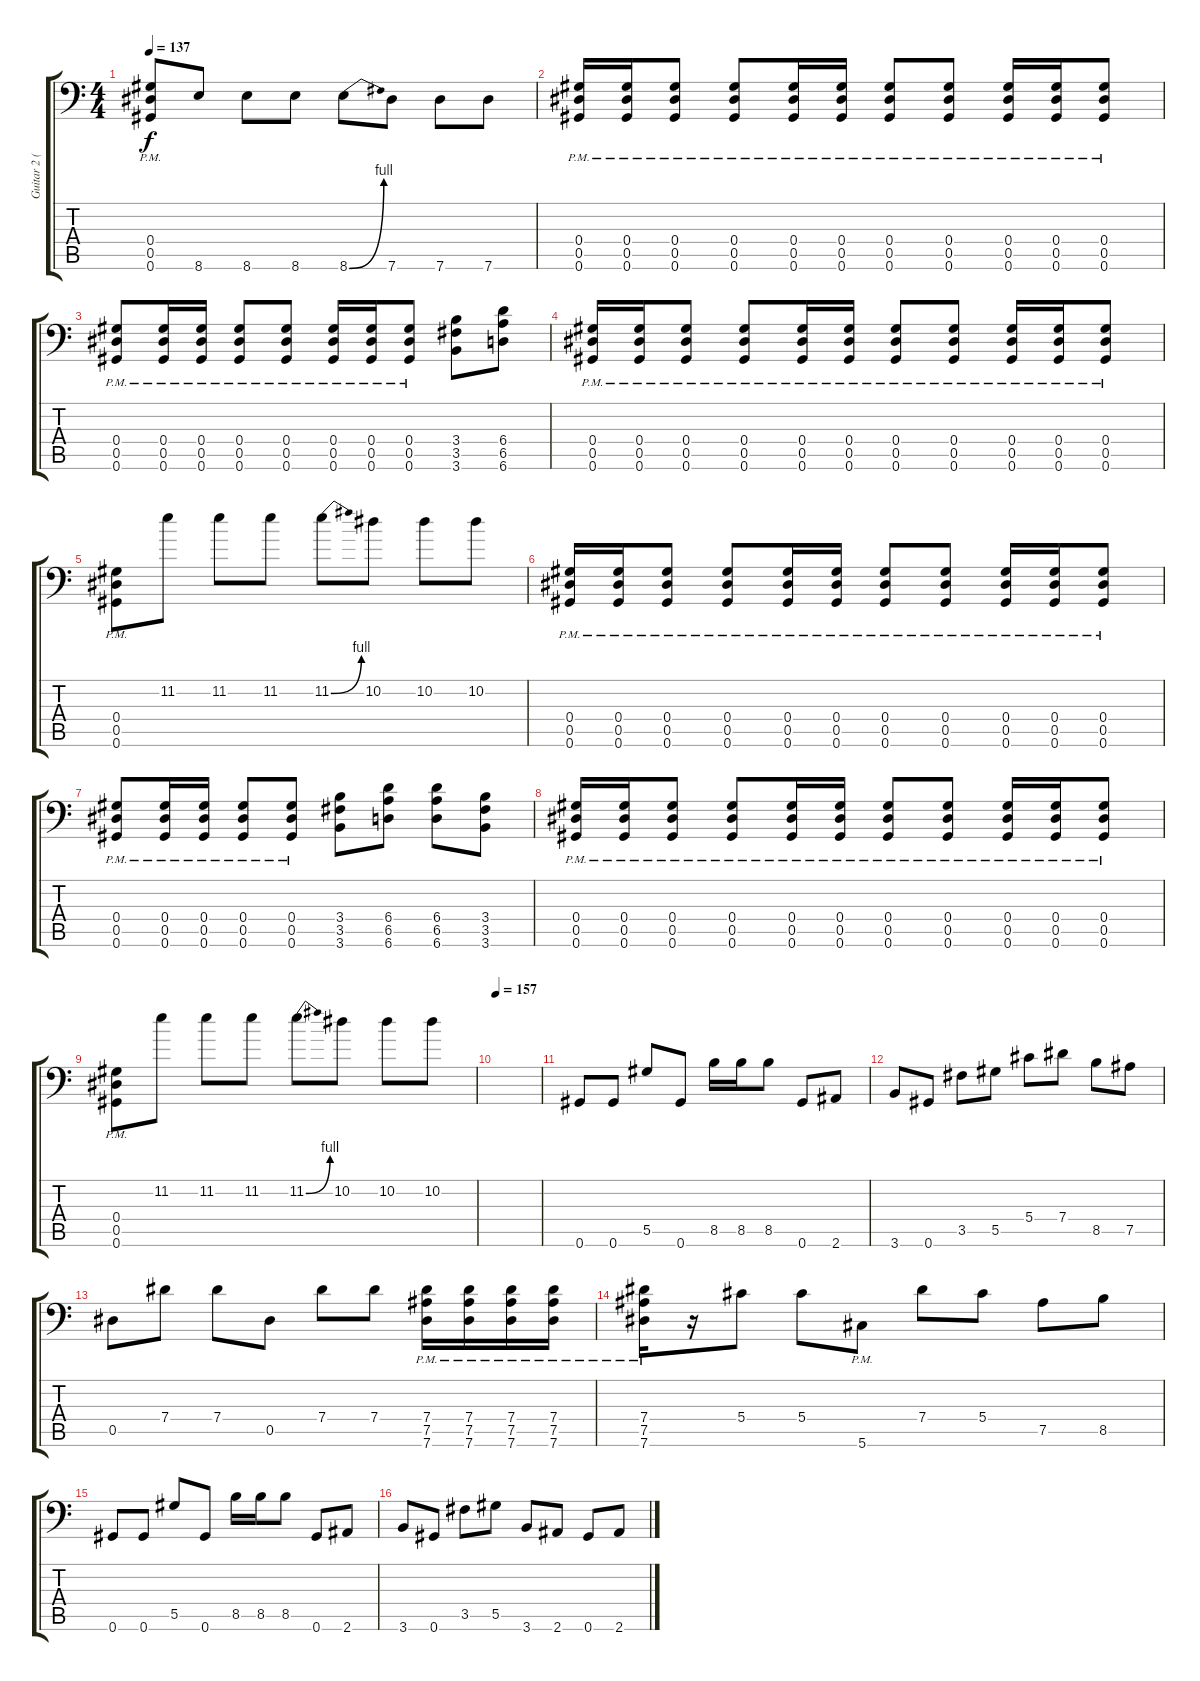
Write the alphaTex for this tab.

\track ("Guitar 2 (Drop G#)" "Guitar 2 (") {instrument distortionguitar}
\staff {score tabs}
\tuning (Bb3 F3 Db3 Ab2 Eb2 Ab1) {hide}
\ts (4 4)
\tempo 137
\clef f4
\ks c
(0.4{pm} 0.5{pm} 0.6{pm}).8{dy f} 8.6.8 8.6.8 8.6.8 8.6{be (bend 0 0 60 4)}.8 7.6.8 7.6.8 7.6.8 |
(0.4{pm} 0.5{pm} 0.6{pm}).16 (0.4{pm} 0.5{pm} 0.6{pm}).16 (0.4{pm} 0.5{pm} 0.6{pm}).8 (0.4{pm} 0.5{pm} 0.6{pm}).8 (0.4{pm} 0.5{pm} 0.6{pm}).16 (0.4{pm} 0.5{pm} 0.6{pm}).16 (0.4{pm} 0.5{pm} 0.6{pm}).8 (0.4{pm} 0.5{pm} 0.6{pm}).8 (0.4{pm} 0.5{pm} 0.6{pm}).16 (0.4{pm} 0.5{pm} 0.6{pm}).16 (0.4{pm} 0.5{pm} 0.6{pm}).8 |
(0.4{pm} 0.5{pm} 0.6{pm}).8 (0.4{pm} 0.5{pm} 0.6{pm}).16 (0.4{pm} 0.5{pm} 0.6{pm}).16 (0.4{pm} 0.5{pm} 0.6{pm}).8 (0.4{pm} 0.5{pm} 0.6{pm}).8 (0.4{pm} 0.5{pm} 0.6{pm}).16 (0.4{pm} 0.5{pm} 0.6{pm}).16 (0.4{pm} 0.5{pm} 0.6{pm}).8 (3.4 3.5 3.6).8 (6.4 6.5 6.6).8 |
(0.4{pm} 0.5{pm} 0.6{pm}).16 (0.4{pm} 0.5{pm} 0.6{pm}).16 (0.4{pm} 0.5{pm} 0.6{pm}).8 (0.4{pm} 0.5{pm} 0.6{pm}).8 (0.4{pm} 0.5{pm} 0.6{pm}).16 (0.4{pm} 0.5{pm} 0.6{pm}).16 (0.4{pm} 0.5{pm} 0.6{pm}).8 (0.4{pm} 0.5{pm} 0.6{pm}).8 (0.4{pm} 0.5{pm} 0.6{pm}).16 (0.4{pm} 0.5{pm} 0.6{pm}).16 (0.4{pm} 0.5{pm} 0.6{pm}).8 |
(0.4{pm} 0.5{pm} 0.6{pm}).8 11.2.8 11.2.8 11.2.8 11.2{be (bend 0 0 60 4)}.8 10.2.8 10.2.8 10.2.8 |
(0.4{pm} 0.5{pm} 0.6{pm}).16 (0.4{pm} 0.5{pm} 0.6{pm}).16 (0.4{pm} 0.5{pm} 0.6{pm}).8 (0.4{pm} 0.5{pm} 0.6{pm}).8 (0.4{pm} 0.5{pm} 0.6{pm}).16 (0.4{pm} 0.5{pm} 0.6{pm}).16 (0.4{pm} 0.5{pm} 0.6{pm}).8 (0.4{pm} 0.5{pm} 0.6{pm}).8 (0.4{pm} 0.5{pm} 0.6{pm}).16 (0.4{pm} 0.5{pm} 0.6{pm}).16 (0.4{pm} 0.5{pm} 0.6{pm}).8 |
(0.4{pm} 0.5{pm} 0.6{pm}).8 (0.4{pm} 0.5{pm} 0.6{pm}).16 (0.4{pm} 0.5{pm} 0.6{pm}).16 (0.4{pm} 0.5{pm} 0.6{pm}).8 (0.4{pm} 0.5{pm} 0.6{pm}).8 (3.4 3.5 3.6).8 (6.4 6.5 6.6).8 (6.4 6.5 6.6).8 (3.4 3.5 3.6).8 |
(0.4{pm} 0.5{pm} 0.6{pm}).16 (0.4{pm} 0.5{pm} 0.6{pm}).16 (0.4{pm} 0.5{pm} 0.6{pm}).8 (0.4{pm} 0.5{pm} 0.6{pm}).8 (0.4{pm} 0.5{pm} 0.6{pm}).16 (0.4{pm} 0.5{pm} 0.6{pm}).16 (0.4{pm} 0.5{pm} 0.6{pm}).8 (0.4{pm} 0.5{pm} 0.6{pm}).8 (0.4{pm} 0.5{pm} 0.6{pm}).16 (0.4{pm} 0.5{pm} 0.6{pm}).16 (0.4{pm} 0.5{pm} 0.6{pm}).8 |
(0.4{pm} 0.5{pm} 0.6{pm}).8 11.2.8 11.2.8 11.2.8 11.2{be (bend 0 0 60 4)}.8 10.2.8 10.2.8 10.2.8 |
\tempo 157
|
0.6.8 0.6.8 5.5.8 0.6.8 8.5.16 8.5.16 8.5.8 0.6.8 2.6.8 |
3.6.8 0.6.8 3.5.8 5.5.8 5.4.8 7.4.8 8.5.8 7.5.8 |
0.5.8 7.4.8 7.4.8 0.5.8 7.4.8 7.4.8 (7.4{pm} 7.5{pm} 7.6{pm}).16 (7.4{pm} 7.5{pm} 7.6{pm}).16 (7.4{pm} 7.5{pm} 7.6{pm}).16 (7.4{pm} 7.5{pm} 7.6{pm}).16 |
(7.4{pm} 7.5{pm} 7.6{pm}).16 r.16 5.4.8 5.4.8 5.6{pm}.8 7.4.8 5.4.8 7.5.8 8.5.8 |
0.6.8 0.6.8 5.5.8 0.6.8 8.5.16 8.5.16 8.5.8 0.6.8 2.6.8 |
3.6.8 0.6.8 3.5.8 5.5.8 3.6.8 2.6.8 0.6.8 2.6.8
